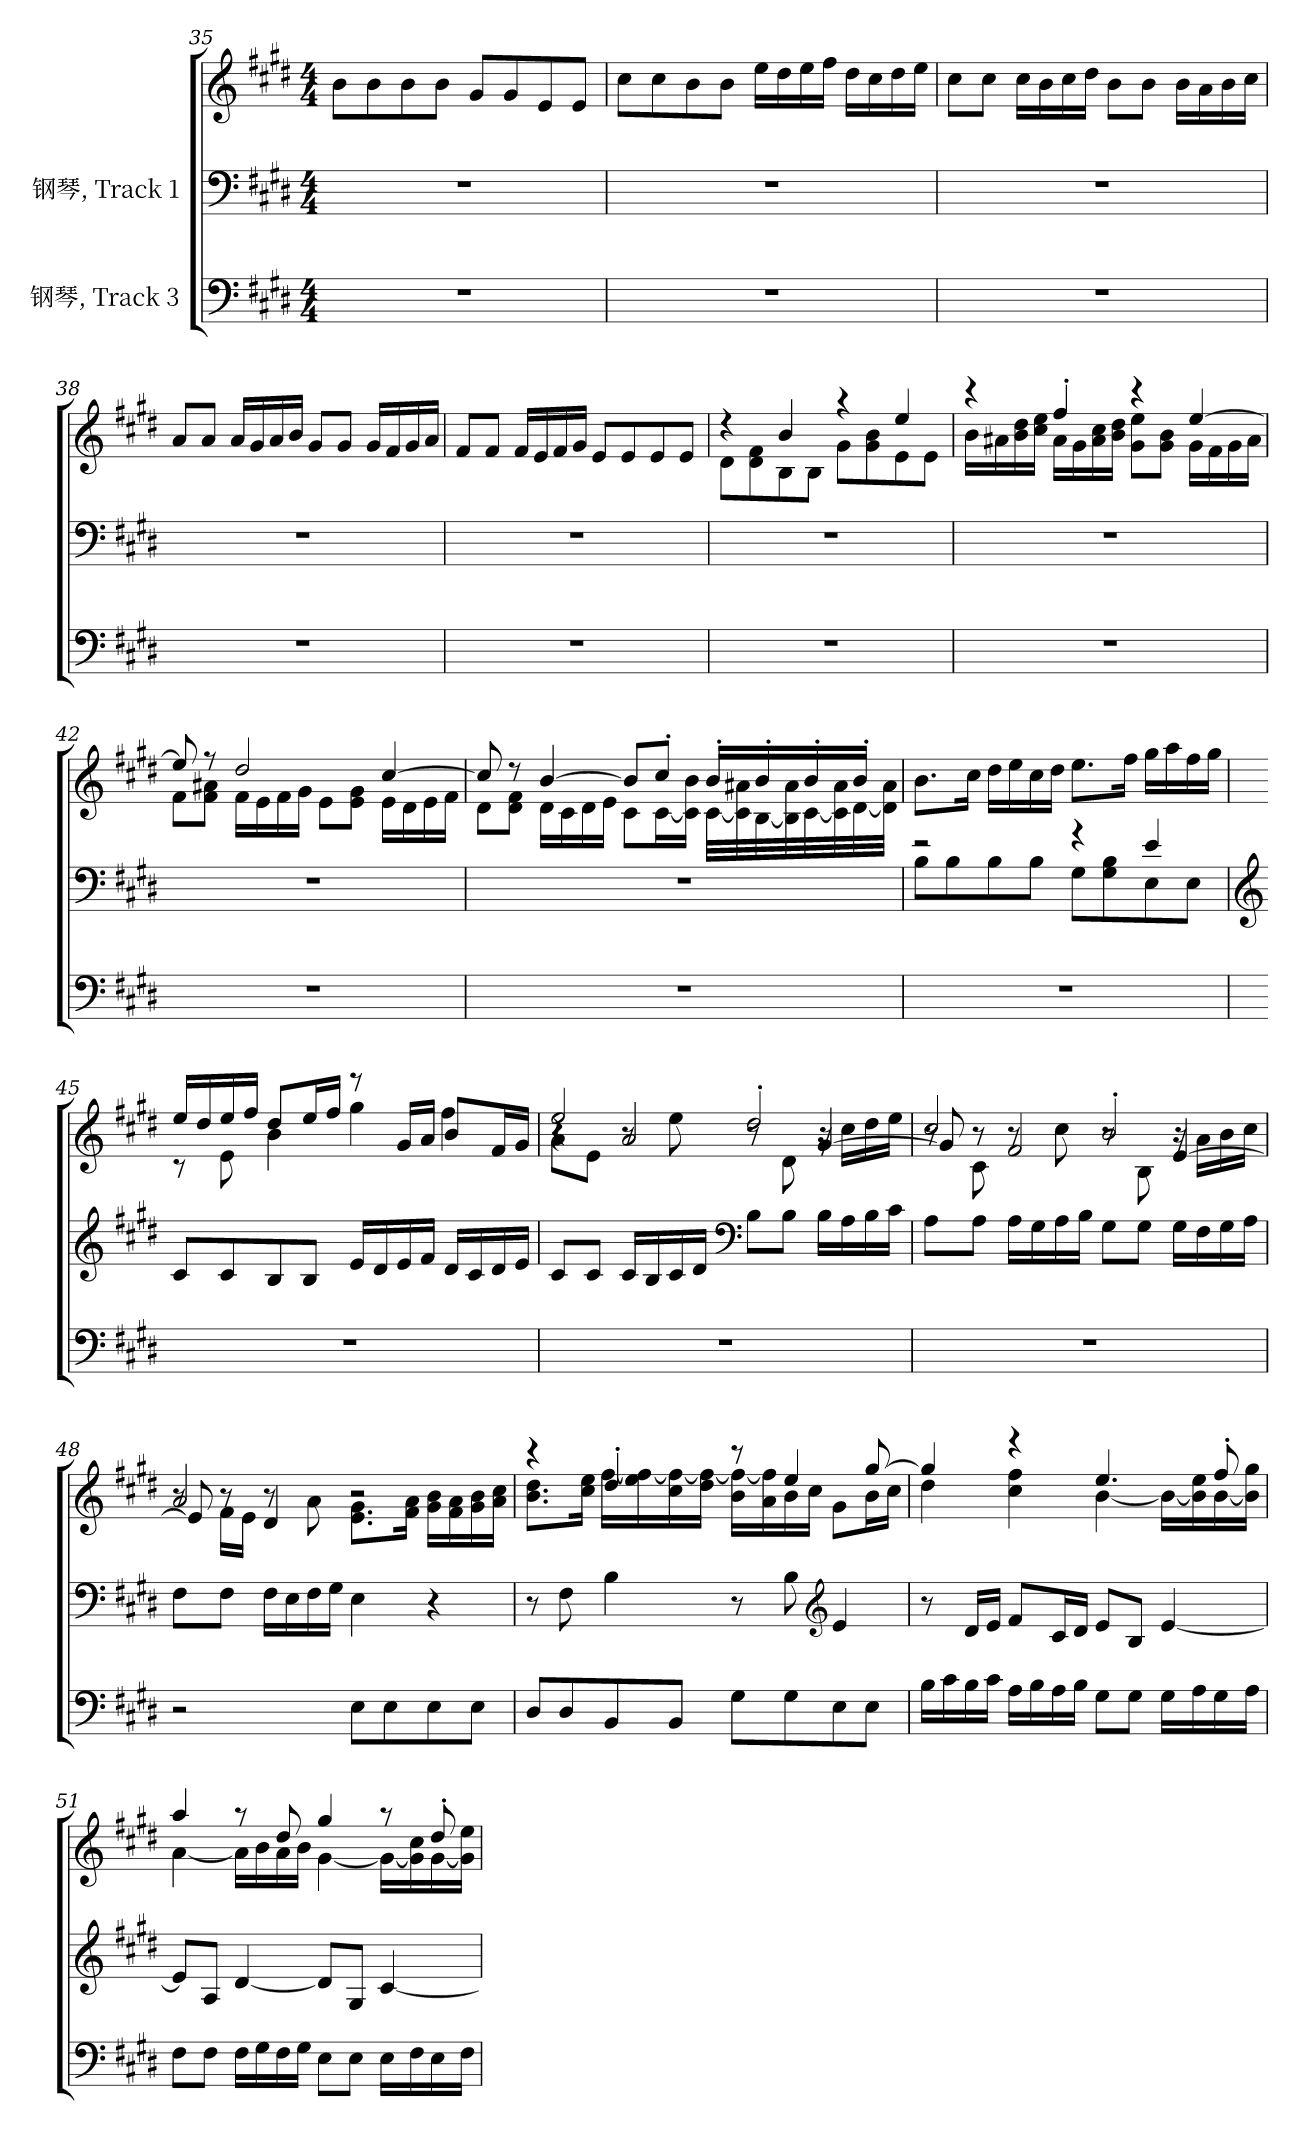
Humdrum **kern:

**kern	**kern	**kern
*part2	*part1	*part1
*staff3	*staff2	*staff1
*I"钢琴, Track 3	*I"钢琴, Track 1	*
*clefF4	*clefF4	*clefG2
*k[f#c#g#d#]	*k[f#c#g#d#]	*k[f#c#g#d#]
*M4/4	*M4/4	*M4/4
*MM80	*MM80	*MM80
=35	=35	=35
1r	1r	8b\L
.	.	8b\
.	.	8b\
.	.	8b\J
.	.	8g#/L
.	.	8g#/
.	.	8e/
.	.	8e/J
=36	=36	=36
1r	1r	8cc#\L
.	.	8cc#\
.	.	8b\
.	.	8b\J
.	.	16ee\LL
.	.	16dd#\
.	.	16ee\
.	.	16ff#\JJ
.	.	16dd#\LL
.	.	16cc#\
.	.	16dd#\
.	.	16ee\JJ
=37	=37	=37
1r	1r	8cc#\L
.	.	8cc#\J
.	.	16cc#\LL
.	.	16b\
.	.	16cc#\
.	.	16dd#\JJ
.	.	8b\L
.	.	8b\J
.	.	16b\LL
.	.	16a\
.	.	16b\
.	.	16cc#\JJ
!!LO:PB:g=z
=38	=38	=38
1r	1r	8a/L
.	.	8a/J
.	.	16a/LL
.	.	16g#/
.	.	16a/
.	.	16b/JJ
.	.	8g#/L
.	.	8g#/J
.	.	16g#/LL
.	.	16f#/
.	.	16g#/
.	.	16a/JJ
=39	=39	=39
1r	1r	8f#/L
.	.	8f#/J
.	.	16f#/LL
.	.	16e/
.	.	16f#/
.	.	16g#/JJ
.	.	8e/L
.	.	8e/
.	.	8e/
.	.	8e/J
=40	=40	=40
*	*	*^
1r	1r	4r	8d#\L
.	.	.	8d#\ 8f#\
.	.	4b/	8B\
.	.	.	8B\J
.	.	4r	8g#\L
.	.	.	8g#\ 8b\
.	.	4ee/	8e\
.	.	.	8e\J
!!LO:LB:g=z	!!
=41	=41	=41	=41
1r	1r	4r	16b\LL
.	.	.	16a#X\
.	.	.	16b\ 16dd#\
.	.	.	16cc#\ 16ee\JJ
.	.	4ff#'/	16a#\LL
.	.	.	16g#\
.	.	.	16a#\ 16cc#\
.	.	.	16b\ 16dd#\JJ
.	.	4r	8g#\ 8ee\L
.	.	.	8g#\ 8b\J
.	.	[4ee/	16g#\LL
.	.	.	16f#\
.	.	.	16g#\
.	.	.	16a#\JJ
=42	=42	=42	=42
1r	1r	8ee/]	8f#\L
.	.	8r	8f#\ 8a#X\J
.	.	2dd#/	16f#\LL
.	.	.	16e\
.	.	.	16f#\
.	.	.	16g#\JJ
.	.	.	8e\L
.	.	.	8e\ 8g#\J
.	.	[4cc#/	16e\LL
.	.	.	16d#\
.	.	.	16e\
.	.	.	16f#\JJ
!!LO:LB:g=z	!!
=43	=43	=43	=43
1r	1r	8cc#/]	8d#\L
.	.	8r	8d#\ 8f#\J
.	.	[4b/	16d#\LL
.	.	.	16c#\
.	.	.	16d#\
.	.	.	16e\JJ
.	.	8b/L]	8c#\L
.	.	8cc#'/J	[16c#\L
.	.	.	16c#\] 16b\JJ
.	.	16b'/LL	[32c#\LLL
.	.	.	32c#\] 32a#X\
.	.	16b'/	[32B\
.	.	.	32B\] 32a#\
.	.	16b'/	[32c#\
.	.	.	32c#\] 32a#\
.	.	16b'/JJ	[32d#\
.	.	.	32d#\] 32a#\JJJ
*	*	*v	*v
=44	=44	=44
*	*^	*
1r	2r	8B\L	8.b\L
.	.	8B\	.
.	.	.	16cc#\Jk
.	.	8B\	16dd#\LL
.	.	.	16ee\
.	.	8B\J	16cc#\
.	.	.	16dd#\JJ
.	4r	8G#\L	8.ee\L
.	.	8G#\ 8B\	.
.	.	.	16ff#\Jk
.	4e/	8E\	16gg#\LL
.	.	.	16aa\
.	.	8E\J	16ff#\
.	.	.	16gg#\JJ
*	*v	*v	*
!!LO:LB:g=z
=45	=45	=45
*	*clefG2	*
*	*	*^
1r	8c#/L	16ee/LL	8r
.	.	16dd#/	.
.	8c#/	16ee/	8e\
.	.	16ff#/JJ	.
.	8B/	8dd#/L	4b\
.	8B/J	16ee/L	.
.	.	16ff#/JJ	.
.	16e/LL	8r	4gg#\
.	16d#/	.	.
.	16e/	16g#/LL	.
.	16f#/JJ	16a/JJ	.
.	16d#/LL	8b/L	4ff#\
.	16c#/	.	.
.	16d#/	16f#/L	.
.	16e/JJ	16g#/JJ	.
=46	=46	=46	=46
*	*	*	*^
1r	8c#/L	2ee/	8a\L	4r
.	8c#/J	.	8e\J	.
.	16c#/LL	.	8r	2a/
.	16B/	.	.	.
.	16c#/	.	8ee\	.
.	16d#/JJ	.	.	.
*	*clefF4	*	*	*
.	8B\L	2dd#'/	8r	.
.	8B\J	.	8d#\	.
.	16B\LL	.	16r	[4g#/
.	16A\	.	16cc#\LL	.
.	16B\	.	16dd#\	.
.	16c#\JJ	.	16ee\JJ	.
!!LO:PB:g=z	!!	!!
=47	=47	=47	=47	=47
1r	8A\L	2cc#/	8r	8g#/]
.	8A\J	.	8c#\	8r
.	16A\LL	.	8r	2f#/
.	16G#\	.	.	.
.	16A\	.	8cc#\	.
.	16B\JJ	.	.	.
.	8G#\L	2b'/	8r	.
.	8G#\J	.	8B\	.
.	16G#\LL	.	16r	[4e/
.	16F#\	.	16a\LL	.
.	16G#\	.	16b\	.
.	16A\JJ	.	16cc#\JJ	.
=48	=48	=48	=48	=48
2r	8F#\L	2a/	8r	8e/]
.	8F#\J	.	16f#\LL	8r
.	.	.	16e\JJ	.
.	16F#\LL	.	8r	4d#/
.	16E\	.	.	.
.	16F#\	.	8a\	.
.	16G#\JJ	.	.	.
8E\L	4E\	2r	8.e\ 8.g#\L	2r
8E\	.	.	.	.
.	.	.	16f#\ 16a\Jk	.
8E\	4r	.	16g#\ 16b\LL	.
.	.	.	16f#\ 16a\	.
8E\J	.	.	16g#\ 16b\	.
.	.	.	16a\ 16cc#\JJ	.
*	*	*	*v	*v
!!LO:LB:g=z
=49	=49	=49	=49
8D#/L	8r	4r	8.b\ 8.dd#\L
8D#/	8F#\	.	.
.	.	.	16cc#\ 16ee\Jk
8BB/	4B\	4dd#'/	[16ff#\LL
.	.	.	16ee\ 16ff#\_
8BB/J	.	.	16cc#\ 16ff#\_
.	.	.	16dd#\ 16ff#\_JJ
8G#\L	8r	8r	16b\ 16ff#\_LL
.	.	.	16a\ 16ff#\]
8G#\	8B\	4ee/	16b\
.	.	.	16cc#\JJ
*	*clefG2	*	*
8E\	4e/	.	8g#\L
8E\J	.	[8gg#/	16b\L
.	.	.	16cc#\JJ
=50	=50	=50	=50
16B\LL	8r	4gg#/]	4dd#\
16c#\	.	.	.
16B\	16d#/LL	.	.
16c#\JJ	16e/JJ	.	.
16A\LL	8f#/L	4r	4cc#\ 4ff#\
16B\	.	.	.
16A\	16c#/L	.	.
16B\JJ	16d#/JJ	.	.
8G#\L	8e/L	4.ee/	[4b\
8G#\J	8B/J	.	.
16G#\LL	[4e/	.	16b\LL_
16A\	.	.	16b\] 16ee\
16G#\	.	8ff#'/	[16b\
16A\JJ	.	.	16b\] 16gg#\JJ
!!LO:LB:g=z	!!
=51	=51	=51	=51
8F#\L	8e/L]	4aa/	[4a\
8F#\J	8A/J	.	.
16F#\LL	[4d#/	8r	16a\LL]
16G#\	.	.	16b\
16F#\	.	8dd#/	16a\
16G#\JJ	.	.	16b\JJ
8E\L	8d#/L]	4gg#/	[4g#\
8E\J	8G#/J	.	.
16E\LL	[4c#/	8r	16g#\LL_
16F#\	.	.	16g#\] 16cc#\
16E\	.	8dd#'/	[16g#\
16F#\JJ	.	.	16g#\] 16ee\JJ
*	*	*v	*v
=	=	=
*-	*-	*-
